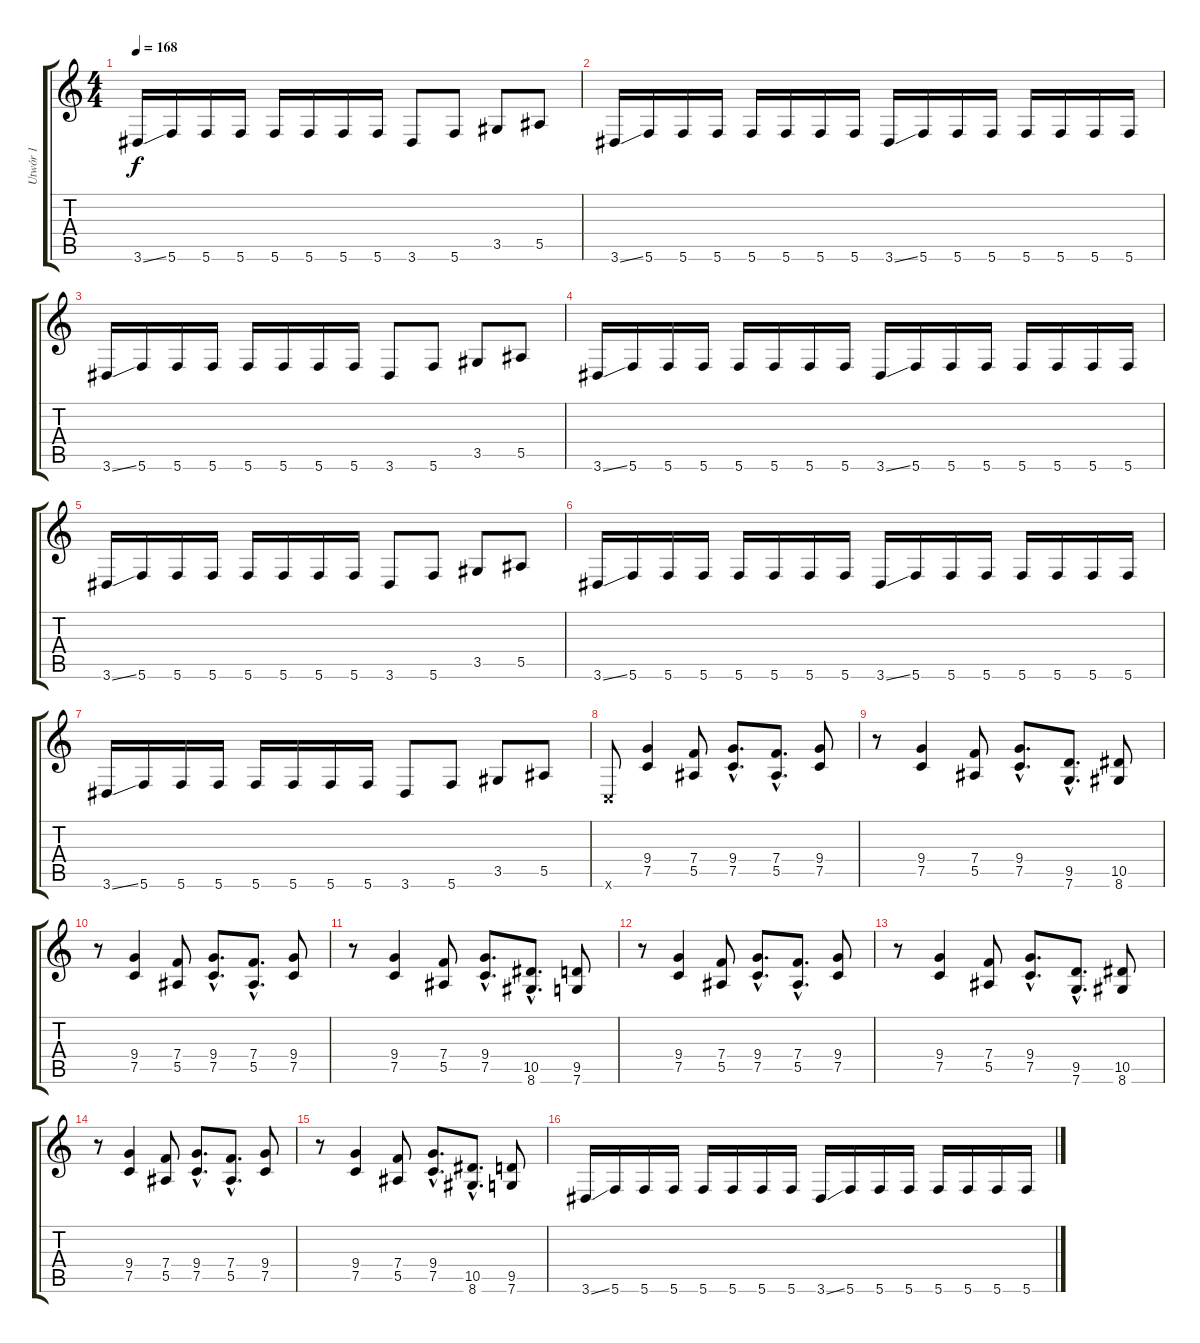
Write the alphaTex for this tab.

\track ("Utwór 1" "Utwór 1") {instrument overdrivenguitar}
\staff {score tabs}
\tuning (C4 G3 Eb3 Bb2 F2 C2) {hide}
\ts (4 4)
\tempo 168
\clef g2
\ks c
3.6{ss}.16{dy f} 5.6.16 5.6.16 5.6.16 5.6.16 5.6.16 5.6.16 5.6.16 3.6.8 5.6.8 3.5.8 5.5.8 |
3.6{ss}.16 5.6.16 5.6.16 5.6.16 5.6.16 5.6.16 5.6.16 5.6.16 3.6{ss}.16 5.6.16 5.6.16 5.6.16 5.6.16 5.6.16 5.6.16 5.6.16 |
3.6{ss}.16 5.6.16 5.6.16 5.6.16 5.6.16 5.6.16 5.6.16 5.6.16 3.6.8 5.6.8 3.5.8 5.5.8 |
3.6{ss}.16 5.6.16 5.6.16 5.6.16 5.6.16 5.6.16 5.6.16 5.6.16 3.6{ss}.16 5.6.16 5.6.16 5.6.16 5.6.16 5.6.16 5.6.16 5.6.16 |
3.6{ss}.16 5.6.16 5.6.16 5.6.16 5.6.16 5.6.16 5.6.16 5.6.16 3.6.8 5.6.8 3.5.8 5.5.8 |
3.6{ss}.16 5.6.16 5.6.16 5.6.16 5.6.16 5.6.16 5.6.16 5.6.16 3.6{ss}.16 5.6.16 5.6.16 5.6.16 5.6.16 5.6.16 5.6.16 5.6.16 |
3.6{ss}.16 5.6.16 5.6.16 5.6.16 5.6.16 5.6.16 5.6.16 5.6.16 3.6.8 5.6.8 3.5.8 5.5.8 |
0.6{x}.8 (9.4 7.5).4 (7.4 5.5).8 (9.4{hac} 7.5{hac}).8{d} (7.4{hac} 5.5{hac}).8{d} (9.4 7.5).8 |
r.8 (9.4 7.5).4 (7.4 5.5).8 (9.4{hac} 7.5{hac}).8{d} (9.5{hac} 7.6{hac}).8{d} (10.5 8.6).8 |
r.8 (9.4 7.5).4 (7.4 5.5).8 (9.4{hac} 7.5{hac}).8{d} (7.4{hac} 5.5{hac}).8{d} (9.4 7.5).8 |
r.8 (9.4 7.5).4 (7.4 5.5).8 (9.4{hac} 7.5{hac}).8{d} (10.5{hac} 8.6{hac}).8{d} (9.5 7.6).8 |
r.8 (9.4 7.5).4 (7.4 5.5).8 (9.4{hac} 7.5{hac}).8{d} (7.4{hac} 5.5{hac}).8{d} (9.4 7.5).8 |
r.8 (9.4 7.5).4 (7.4 5.5).8 (9.4{hac} 7.5{hac}).8{d} (9.5{hac} 7.6{hac}).8{d} (10.5 8.6).8 |
r.8 (9.4 7.5).4 (7.4 5.5).8 (9.4{hac} 7.5{hac}).8{d} (7.4{hac} 5.5{hac}).8{d} (9.4 7.5).8 |
r.8 (9.4 7.5).4 (7.4 5.5).8 (9.4{hac} 7.5{hac}).8{d} (10.5{hac} 8.6{hac}).8{d} (9.5 7.6).8 |
3.6{ss}.16 5.6.16 5.6.16 5.6.16 5.6.16 5.6.16 5.6.16 5.6.16 3.6{ss}.16 5.6.16 5.6.16 5.6.16 5.6.16 5.6.16 5.6.16 5.6.16
